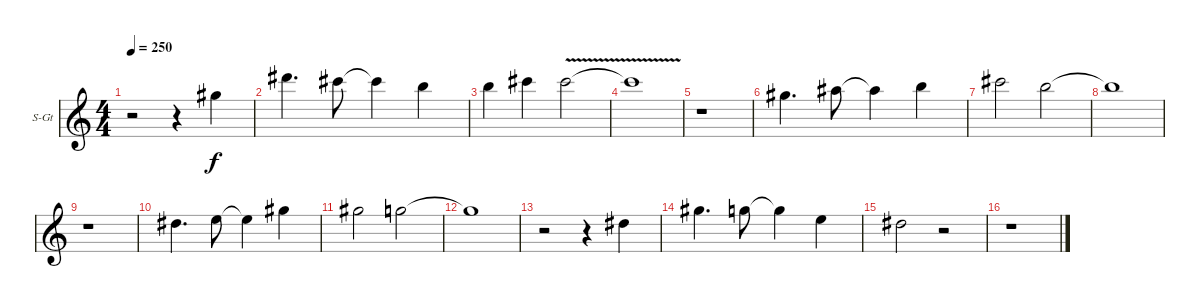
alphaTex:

\bracketExtendMode groupsimilarinstruments
\firstSystemTrackNameOrientation horizontal
\otherSystemsTrackNameOrientation horizontal
\track ("Ének (Mark Boals)" "S-Gt") {instrument tenorsax}
\staff {score}
\tuning (E4 B3 G3 D3 A2 E2)
\displaytranspose 12
\ts (4 4)
\tempo 250
\clef g2
\ks c
r.2{dy f} r.4 4.1.4 |
11.1.4{d} 9.1.8 9.1{t}.4 7.1.4 |
7.1.4 9.1.4 9.1{v}.2 |
9.1{v t}.1 |
r.1 |
4.1.4{d} 6.1.8 6.1{t}.4 7.1.4 |
9.1.2 7.1.2 |
7.1{t}.1 |
r.1 |
4.2.4{d} 0.1.8 0.1{t}.4 4.1.4 |
4.1.2 3.1.2 |
3.1{t}.1 |
r.2 r.4 4.2.4 |
4.1.4{d} 3.1.8 3.1{t}.4 0.1.4 |
4.2.2 r.2 |
r.1
